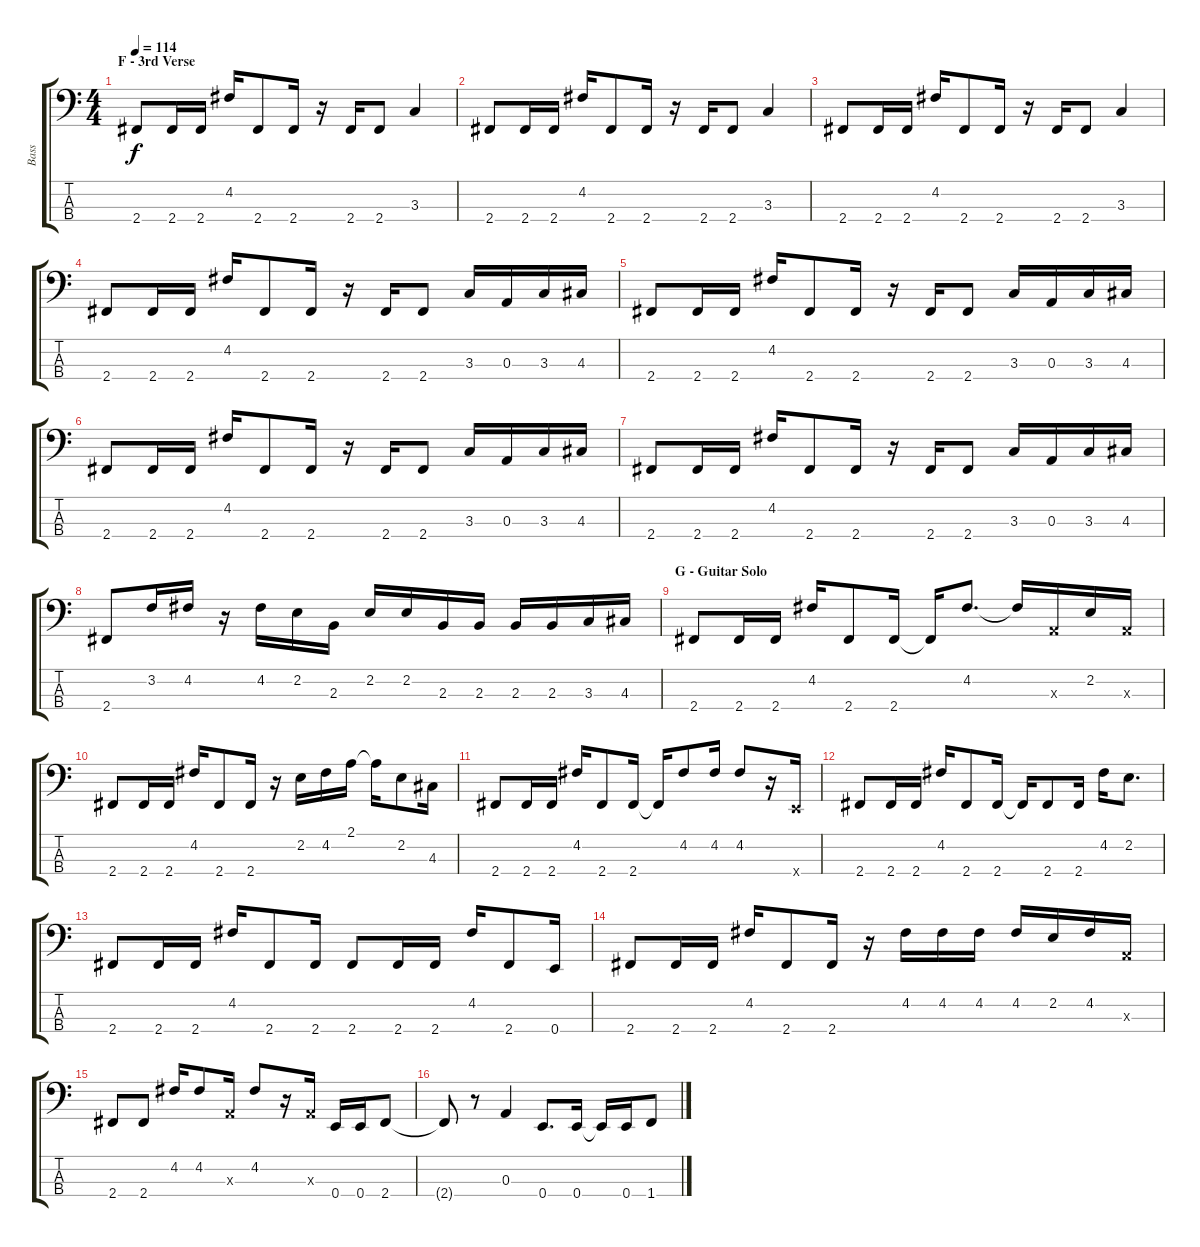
\track ("Bass" "Bass") {instrument electricbasspick}
\staff {score tabs}
\tuning (G2 D2 A1 E1) {hide}
\ts (4 4)
\section ("" "F - 3rd Verse")
\tempo 114
\clef f4
\ks c
2.4.8{dy f} 2.4.16 2.4.16 4.2.16 2.4.8 2.4.16 r.16 2.4.16 2.4.8 3.3.4 |
2.4.8 2.4.16 2.4.16 4.2.16 2.4.8 2.4.16 r.16 2.4.16 2.4.8 3.3.4 |
2.4.8 2.4.16 2.4.16 4.2.16 2.4.8 2.4.16 r.16 2.4.16 2.4.8 3.3.4 |
2.4.8 2.4.16 2.4.16 4.2.16 2.4.8 2.4.16 r.16 2.4.16 2.4.8 3.3.16 0.3.16 3.3.16 4.3.16 |
2.4.8 2.4.16 2.4.16 4.2.16 2.4.8 2.4.16 r.16 2.4.16 2.4.8 3.3.16 0.3.16 3.3.16 4.3.16 |
2.4.8 2.4.16 2.4.16 4.2.16 2.4.8 2.4.16 r.16 2.4.16 2.4.8 3.3.16 0.3.16 3.3.16 4.3.16 |
2.4.8 2.4.16 2.4.16 4.2.16 2.4.8 2.4.16 r.16 2.4.16 2.4.8 3.3.16 0.3.16 3.3.16 4.3.16 |
2.4.8 3.2.16 4.2.16 r.16 4.2.16 2.2.16 2.3.16 2.2.16 2.2.16 2.3.16 2.3.16 2.3.16 2.3.16 3.3.16 4.3.16 |
\section ("" "G - Guitar Solo")
2.4.8 2.4.16 2.4.16 4.2.16 2.4.8 2.4.16 2.4{t}.16 4.2.8{d} 4.2{t}.16 0.3{x}.16 2.2.16 0.3{x}.16 |
2.4.8 2.4.16 2.4.16 4.2.16 2.4.8 2.4.16 r.16 2.2.16 4.2.16 2.1.16 2.1{t}.16 2.2.8 4.3.16 |
2.4.8 2.4.16 2.4.16 4.2.16 2.4.8 2.4.16 2.4{t}.16 4.2.8 4.2.16 4.2.8 r.16 0.4{x}.16 |
2.4.8 2.4.16 2.4.16 4.2.16 2.4.8 2.4.16 2.4{t}.16 2.4.8 2.4.16 4.2.16 2.2.8{d} |
2.4.8 2.4.16 2.4.16 4.2.16 2.4.8 2.4.16 2.4.8 2.4.16 2.4.16 4.2.16 2.4.8 0.4.16 |
2.4.8 2.4.16 2.4.16 4.2.16 2.4.8 2.4.16 r.16 4.2.16 4.2.16 4.2.16 4.2.16 2.2.16 4.2.16 0.3{x}.16 |
2.4.8 2.4.8 4.2.16 4.2.8 0.3{x}.16 4.2.8 r.16 0.3{x}.16 0.4.16 0.4.16 2.4.8 |
2.4{t}.8 r.8 0.3.4 0.4.8{d} 0.4.16 0.4{t}.16 0.4.16 1.4.8
